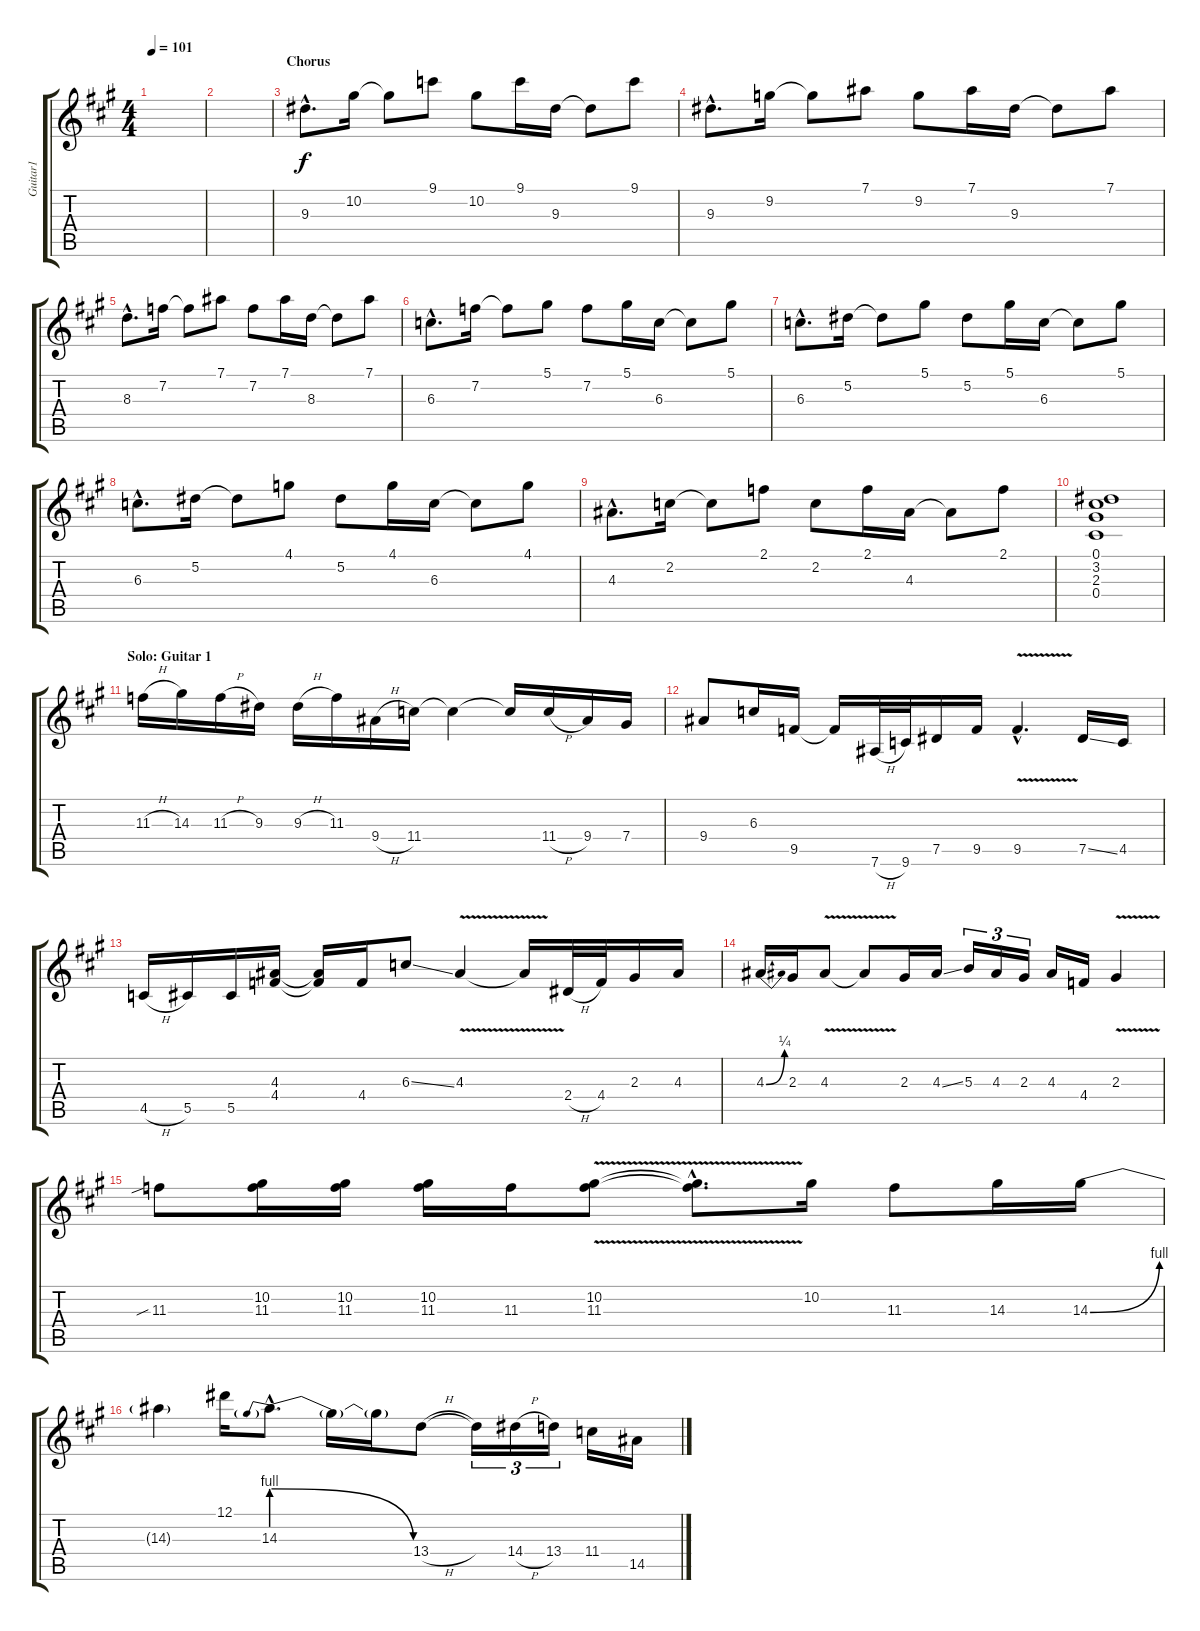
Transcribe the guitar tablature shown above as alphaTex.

\track ("Guitar1" "Guitar1") {instrument distortionguitar}
\staff {score tabs}
\tuning (Eb4 Bb3 Gb3 Db3 Ab2 Eb2) {hide}
\ts (4 4)
\tempo 101
\clef g2
\ks a
|
|
\section ("" "Chorus")
9.3{hac}.8{d} 10.2.16 10.2{t}.8 9.1.8 10.2.8 9.1.16 9.3.16 9.3{t}.8 9.1.8 |
9.3{hac}.8{d} 9.2.16 9.2{t}.8 7.1.8 9.2.8 7.1.16 9.3.16 9.3{t}.8 7.1.8 |
8.3{hac}.8{d} 7.2.16 7.2{t}.8 7.1.8 7.2.8 7.1.16 8.3.16 8.3{t}.8 7.1.8 |
6.3{hac}.8{d} 7.2.16 7.2{t}.8 5.1.8 7.2.8 5.1.16 6.3.16 6.3{t}.8 5.1.8 |
6.3{hac}.8{d} 5.2.16 5.2{t}.8 5.1.8 5.2.8 5.1.16 6.3.16 6.3{t}.8 5.1.8 |
6.3{hac}.8{d} 5.2.16 5.2{t}.8 4.1.8 5.2.8 4.1.16 6.3.16 6.3{t}.8 4.1.8 |
4.3{hac}.8{d} 2.2.16 2.2{t}.8 2.1.8 2.2.8 2.1.16 4.3.16 4.3{t}.8 2.1.8 |
(0.1 3.2 2.3 0.4).1 |
\section ("" "Solo: Guitar 1")
11.3{h}.16 14.3.16 11.3{h}.16 9.3.16 9.3{h}.16 11.3.16 9.4{h}.16 11.4.16 11.4{t}.4 11.4{t}.16 11.4{h}.16 9.4.16 7.4.16 |
9.4.8 6.3.16 9.5.16 9.5{t}.16 7.6{h}.32 9.6.32 7.5.16 9.5.16 9.5{v hac}.4{d} 7.5{ss}.16 4.5.16 |
4.5{h}.16 5.5.16 5.5.16 (4.3 4.4).16 (4.3{t} 4.4{t}).16 4.4.16 6.3{ss}.8 4.3{v}.4 4.3{t}.16 2.4{h}.32 4.4.32 2.3.16 4.3.16 |
4.3{be (bend 0 0 60 1)}.16 2.3.16 4.3{v}.8 4.3{t}.8 2.3.16 4.3{ss}.16 5.3.16{tu (3 2)} 4.3.16{tu (3 2)} 2.3.16{tu (3 2)} 4.3.16 4.4.16 2.3{v}.4 |
11.3{sib}.8 (10.2 11.3).16 (10.2 11.3).16 (10.2 11.3).16 11.3.16 (10.2{v} 11.3).8 (10.2{hac t} 11.3{hac t}).8{d} 10.2.16 11.3.8 14.3.16 14.3{be (bend 0 0 60 4)}.16 |
14.3{t}.4 12.1.16 14.3{be (prebendrelease 0 4 60 0) hac}.8{d} 14.3{t}.16 14.3{t}.16 13.4{h}.8 13.4{t}.16{tu (3 2)} 14.4{h}.16{tu (3 2)} 13.4.16{tu (3 2)} 11.4.16 14.5.16
